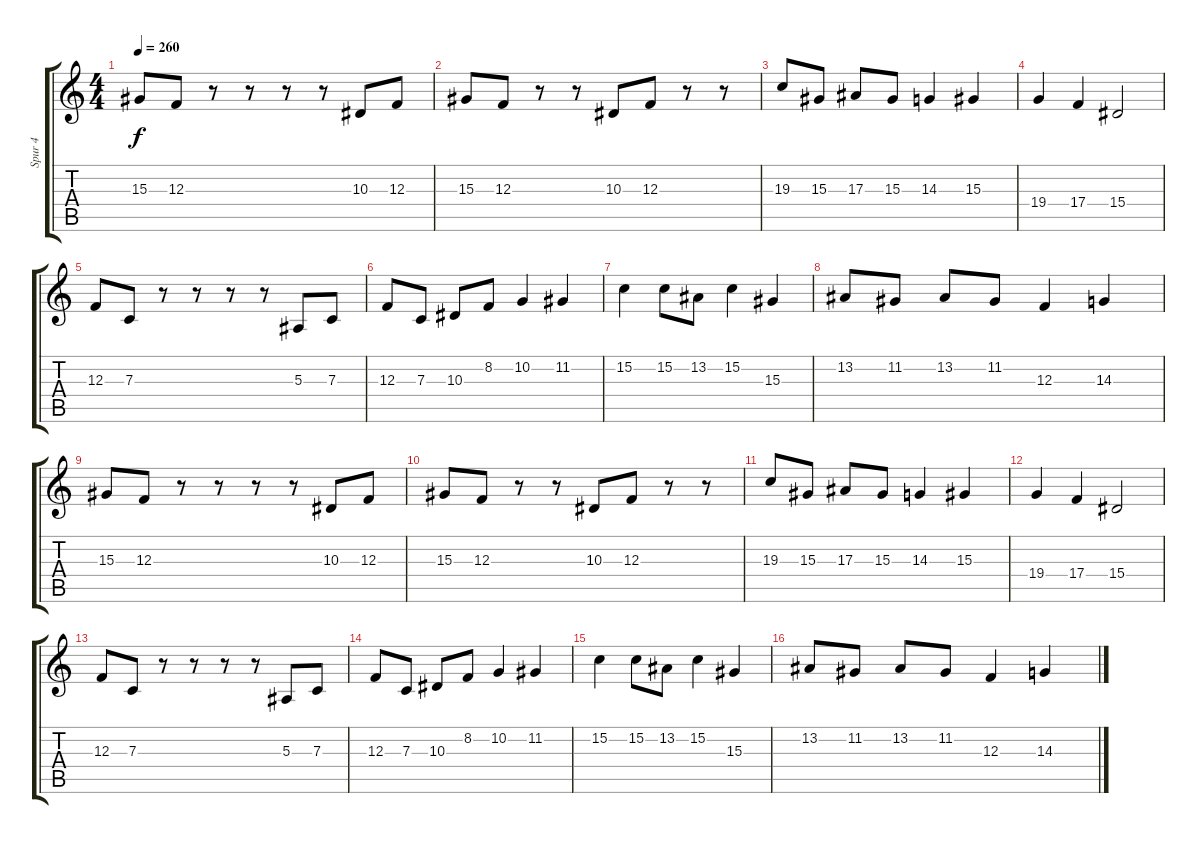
\track ("Spur 4" "Spur 4") {instrument accordion}
\staff {score tabs}
\tuning (D4 A3 F3 C3 G2 D2) {hide}
\ts (4 4)
\tempo 260
\clef g2
\ks c
15.3.8{dy f instrument accordion} 12.3.8 r.8 r.8 r.8 r.8 10.3.8 12.3.8 |
15.3.8 12.3.8 r.8 r.8 10.3.8 12.3.8 r.8 r.8 |
19.3.8 15.3.8 17.3.8 15.3.8 14.3.4 15.3.4 |
19.4.4 17.4.4 15.4.2 |
12.3.8 7.3.8 r.8 r.8 r.8 r.8 5.3.8 7.3.8 |
12.3.8 7.3.8 10.3.8 8.2.8 10.2.4 11.2.4 |
15.2.4 15.2.8 13.2.8 15.2.4 15.3.4 |
13.2.8 11.2.8 13.2.8 11.2.8 12.3.4 14.3.4 |
15.3.8 12.3.8 r.8 r.8 r.8 r.8 10.3.8 12.3.8 |
15.3.8 12.3.8 r.8 r.8 10.3.8 12.3.8 r.8 r.8 |
19.3.8 15.3.8 17.3.8 15.3.8 14.3.4 15.3.4 |
19.4.4 17.4.4 15.4.2 |
12.3.8 7.3.8 r.8 r.8 r.8 r.8 5.3.8 7.3.8 |
12.3.8 7.3.8 10.3.8 8.2.8 10.2.4 11.2.4 |
15.2.4 15.2.8 13.2.8 15.2.4 15.3.4 |
13.2.8 11.2.8 13.2.8 11.2.8 12.3.4 14.3.4
